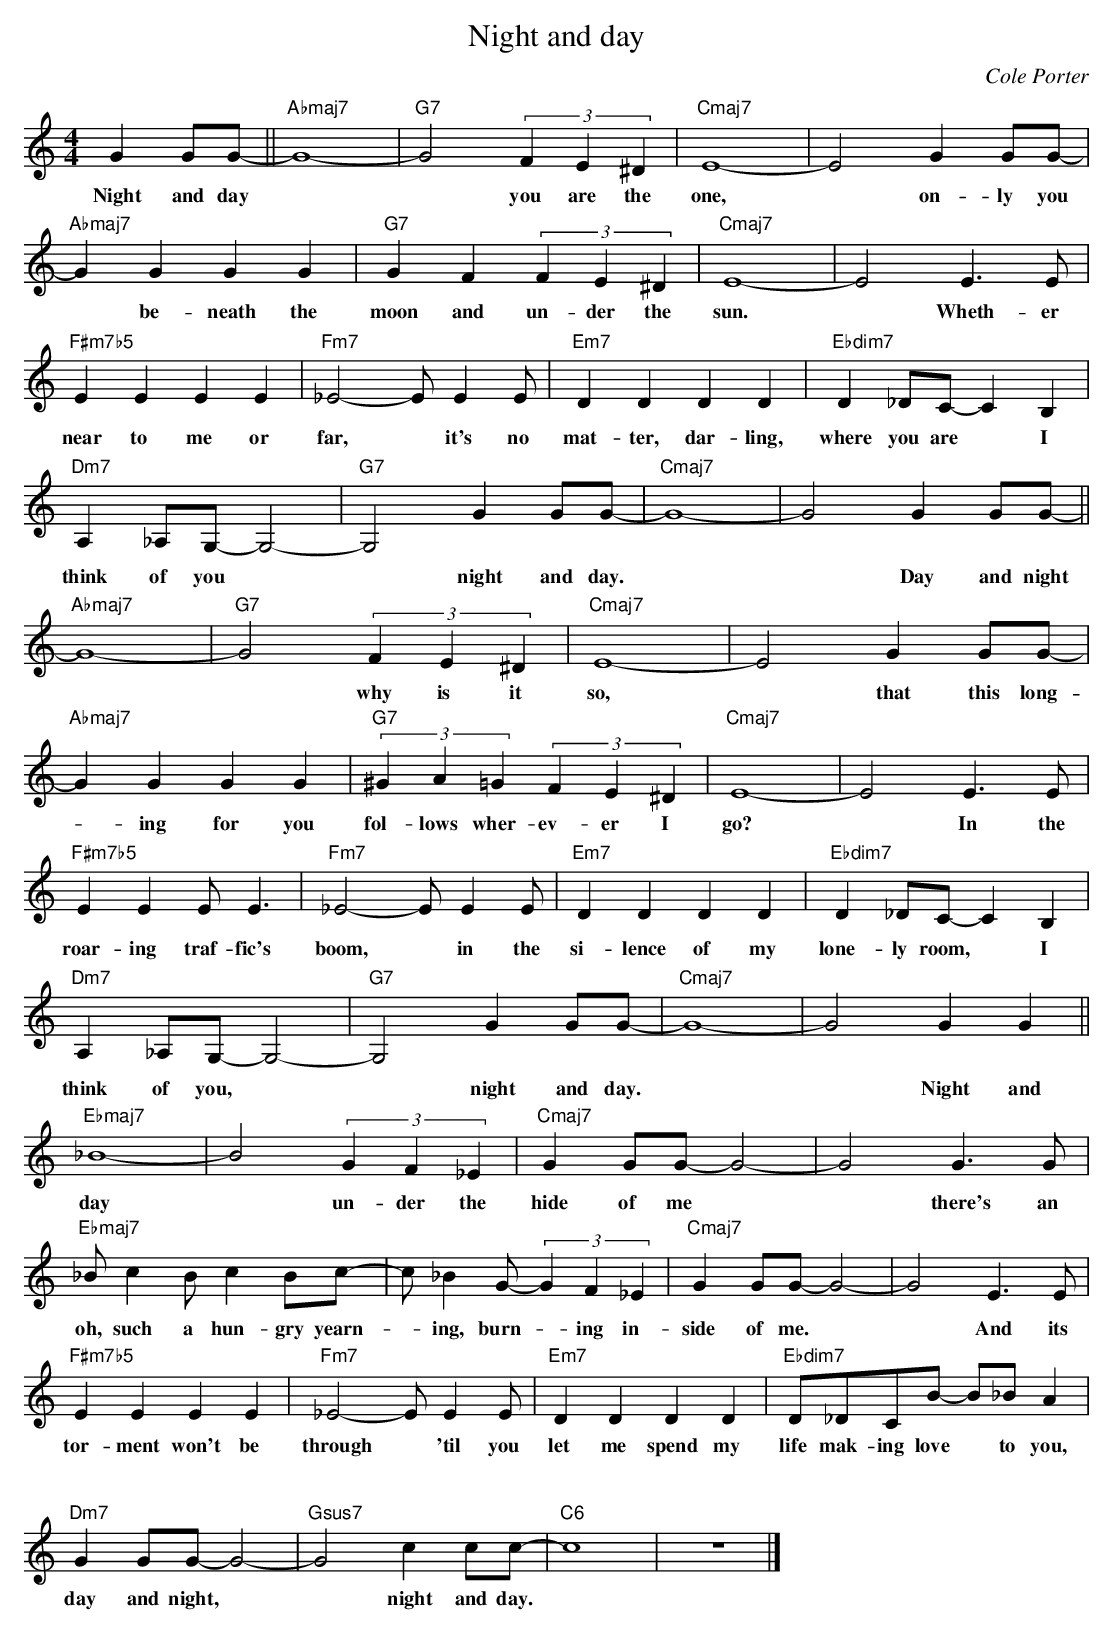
X:1
T:Night and day
C:Cole Porter
M:4/4
L:1/4
K:C
GG/G/-||"Abmaj7"G4-|"G7"G2 (3FE^D|"Cmaj7"E4-|E2GG/G/-|
w:Night and day* *you are the one, * on-ly you
"Abmaj7"GGGG|"G7"GF (3FE^D|"Cmaj7"E4-|E2E>E|
w:* be-neath the moon and un-der the sun. * Wheth-er
"F#m7b5"EEEE|"Fm7"_E2- E/EE/|"Em7"DDDD|"Ebdim7"D_D/C/- CB,|
w:near to me or far, * it's no mat-ter, dar-ling, where you are * I
"Dm7"A,_A,/G,/-G,2-|"G7"G,2 GG/G/-|"Cmaj7"G4-|G2 GG/G/-||
w:think of you ** night and day. ** Day and night
"Abmaj7"G4-|"G7"G2 (3FE^D|"Cmaj7"E4-|E2GG/G/-|
w:** why is it so, * that this long-
"Abmaj7"GGGG|"G7"(3^GA=G (3FE^D|"Cmaj7"E4-|E2E>E|
w:* ing for you fol-lows wher-ev-er I go? * In the
"F#m7b5"EEE<E|"Fm7"_E2- E/EE/|"Em7"DDDD|"Ebdim7"D_D/C/- CB,|
w:roar-ing traf-fic's boom, * in the si-lence of my lone-ly room, * I
"Dm7"A,_A,/G,/- G,2-|"G7"G,2 GG/G/-|"Cmaj7"G4-|G2GG||
w:think of you, ** night and day. ** Night and
"Ebmaj7"_B4-|B2 (3GF_E|"Cmaj7"GG/G/-G2-|G2G>G|
w:day * un-der the hide of me ** there's an
"Ebmaj7"_B/cB/ cB/c/-|c/_BG/- (3GF_E|"Cmaj7"GG/G/- G2-|G2 E>E|
w:oh, such a hun-gry yearn- * ing, burn-*ing in-side of me. ** And its
"F#m7b5"EEEE|"Fm7"_E2- E/EE/|"Em7"DDDD|"Ebdim7"D/_D/C/B/- B/_B/A|
w:tor-ment won't be through * 'til you let me spend my life mak-ing love * to you,
"Dm7"GG/G/-G2-|"Gsus7"G2 cc/c/-|"C6"c4|z4|]
w:day and night, ** night and day.*
